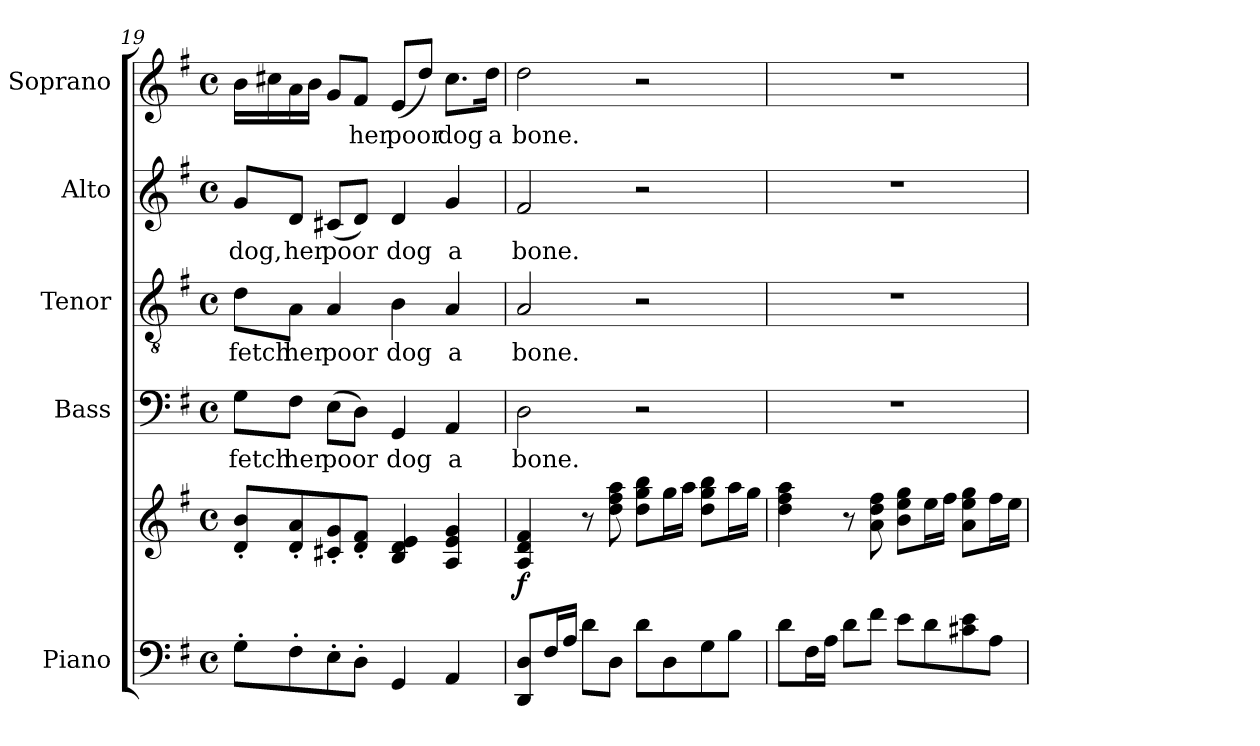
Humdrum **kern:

**kern	**kern	**dynam	**kern	**text	**kern	**text	**kern	**text	**kern	**text
*part5	*part5	*part5	*part4	*part4	*part3	*part3	*part2	*part2	*part1	*part1
*staff6	*staff5	*staff5/6	*staff4	*staff4	*staff3	*staff3	*staff2	*staff2	*staff1	*staff1
*I"Piano	*	*	*I"Bass	*	*I"Tenor	*	*I"Alto	*	*I"Soprano	*
*I'Pno.	*	*	*I'B.	*	*I'T.	*	*I'A.	*	*I'S.	*
!!LO:LB:g=z
*clefF4	*clefG2	*	*clefF4	*	*clefGv2	*	*clefG2	*	*clefG2	*
*	*	*	*	*	*ITrd7c12	*	*	*	*	*
*k[f#]	*k[f#]	*	*k[f#]	*	*k[f#]	*	*k[f#]	*	*k[f#]	*
*G:	*G:	*	*G:	*	*G:	*	*G:	*	*G:	*
*M4/4	*M4/4	*	*M4/4	*	*M4/4	*	*M4/4	*	*M4/4	*
*met(c)	*met(c)	*	*met(c)	*	*met(c)	*	*met(c)	*	*met(c)	*
=19	=19	=19	=19	=19	=19	=19	=19	=19	=19	=19
!	!	!	!	!LO:LY:b:color=#000000	!	!	!	!	!	!
!	!	!	!	!	!	!LO:LY:b:color=#000000	!	!	!	!
!	!	!	!	!	!	!	!	!LO:LY:b:color=#000000	!	!
8G'i\L	8di/' 8bi'L	.	8Gi\L	fetch	8Di\L	fetch	8gi/L	dog,	16bi\LL	.
.	.	.	.	.	.	.	.	.	16cc#Xi\	.
!	!	!	!	!LO:LY:b:color=#000000	!	!	!	!	!	!
!	!	!	!	!	!	!LO:LY:b:color=#000000	!	!	!	!
!	!	!	!	!	!	!	!	!LO:LY:b:color=#000000	!	!
8F#'i\	8di/' 8ai'	.	8F#i\J	her	8AAi\J	her	8di/J	her	16ai\	.
.	.	.	.	.	.	.	.	.	16bi\JJ	.
!	!	!	!	!LO:LY:b:color=#000000	!	!	!	!	!	!
!	!	!	!	!	!	!LO:LY:b:color=#000000	!	!	!	!
!	!	!	!	!	!	!	!	!LO:LY:b:color=#000000	!	!
8E'i\	8c#Xi/' 8gi'	.	(8Ei\L	poor	4AAi/	poor	(8c#Xi/L	poor	8gi/L	.
!	!	!	!	!	!	!	!	!	!	!LO:LY:b:color=#000000
8D'i\J	8di/' 8f#i'J	.	8Di\J)	.	.	.	8di/J)	.	8f#i/J	her
!	!	!	!	!LO:LY:b:color=#000000	!	!	!	!	!	!
!	!	!	!	!	!	!LO:LY:b:color=#000000	!	!	!	!
!	!	!	!	!	!	!	!	!LO:LY:b:color=#000000	!	!
!	!	!	!	!	!	!	!	!	!	!LO:LY:b:color=#000000
4GGi/	4Bi/ 4di 4ei	.	4GGi/	dog	4BBi\	dog	4di/	dog	(8ei/L	poor
.	.	.	.	.	.	.	.	.	8ddi/J)	.
!	!	!	!	!LO:LY:b:color=#000000	!	!	!	!	!	!
!	!	!	!	!	!	!LO:LY:b:color=#000000	!	!	!	!
!	!	!	!	!	!	!	!	!LO:LY:b:color=#000000	!	!
!	!	!	!	!	!	!	!	!	!	!LO:LY:b:color=#000000
4AAi/	4Ai/ 4ei 4gi	.	4AAi/	a	4AAi/	a	4gi/	a	8.cc#i\L	dog
!	!	!	!	!	!	!	!	!	!	!LO:LY:b:color=#000000
.	.	.	.	.	.	.	.	.	16ddi\Jk	a
=20	=20	=20	=20	=20	=20	=20	=20	=20	=20	=20
!	!	!	!	!LO:LY:b:color=#000000	!	!	!	!	!	!
!	!	!	!	!	!	!LO:LY:b:color=#000000	!	!	!	!
!	!	!	!	!	!	!	!	!LO:LY:b:color=#000000	!	!
!	!	!	!	!	!	!	!	!	!	!LO:LY:b:color=#000000
8DDi/ 8DiL	4Ai/ 4di 4f#i	f	2Di\	bone.	2AAi/	bone.	2f#i/	bone.	2ddi\	bone.
16F#i/L	.	.	.	.	.	.	.	.	.	.
16Ai/JJ	.	.	.	.	.	.	.	.	.	.
8di\L	8r	.	.	.	.	.	.	.	.	.
8Di\J	8ddi\ 8ff#i 8aai	.	.	.	.	.	.	.	.	.
8di\L	8ddi\ 8ggi 8bbiL	.	2r	.	2r	.	2r	.	2r	.
8Di\	16ggi\L	.	.	.	.	.	.	.	.	.
.	16aai\JJ	.	.	.	.	.	.	.	.	.
8Gi\	8ddi\ 8ggi 8bbiL	.	.	.	.	.	.	.	.	.
8Bi\J	16aai\L	.	.	.	.	.	.	.	.	.
.	16ggi\JJ	.	.	.	.	.	.	.	.	.
=21	=21	=21	=21	=21	=21	=21	=21	=21	=21	=21
8di\L	4ddi\ 4ff#i 4aai	.	1r	.	1r	.	1r	.	1r	.
16F#i\L	.	.	.	.	.	.	.	.	.	.
16Ai\JJ	.	.	.	.	.	.	.	.	.	.
8di\L	8r	.	.	.	.	.	.	.	.	.
8f#i\J	8ai\ 8ddi 8ff#i	.	.	.	.	.	.	.	.	.
8ei\L	8bi\ 8eei 8ggiL	.	.	.	.	.	.	.	.	.
8di\	16eei\L	.	.	.	.	.	.	.	.	.
.	16ff#i\JJ	.	.	.	.	.	.	.	.	.
8c#Xi\ 8ei	8ai\ 8eei 8ggiL	.	.	.	.	.	.	.	.	.
8Ai\J	16ff#i\L	.	.	.	.	.	.	.	.	.
.	16eei\JJ	.	.	.	.	.	.	.	.	.
=	=	=	=	=	=	=	=	=	=	=
*-	*-	*-	*-	*-	*-	*-	*-	*-	*-	*-
